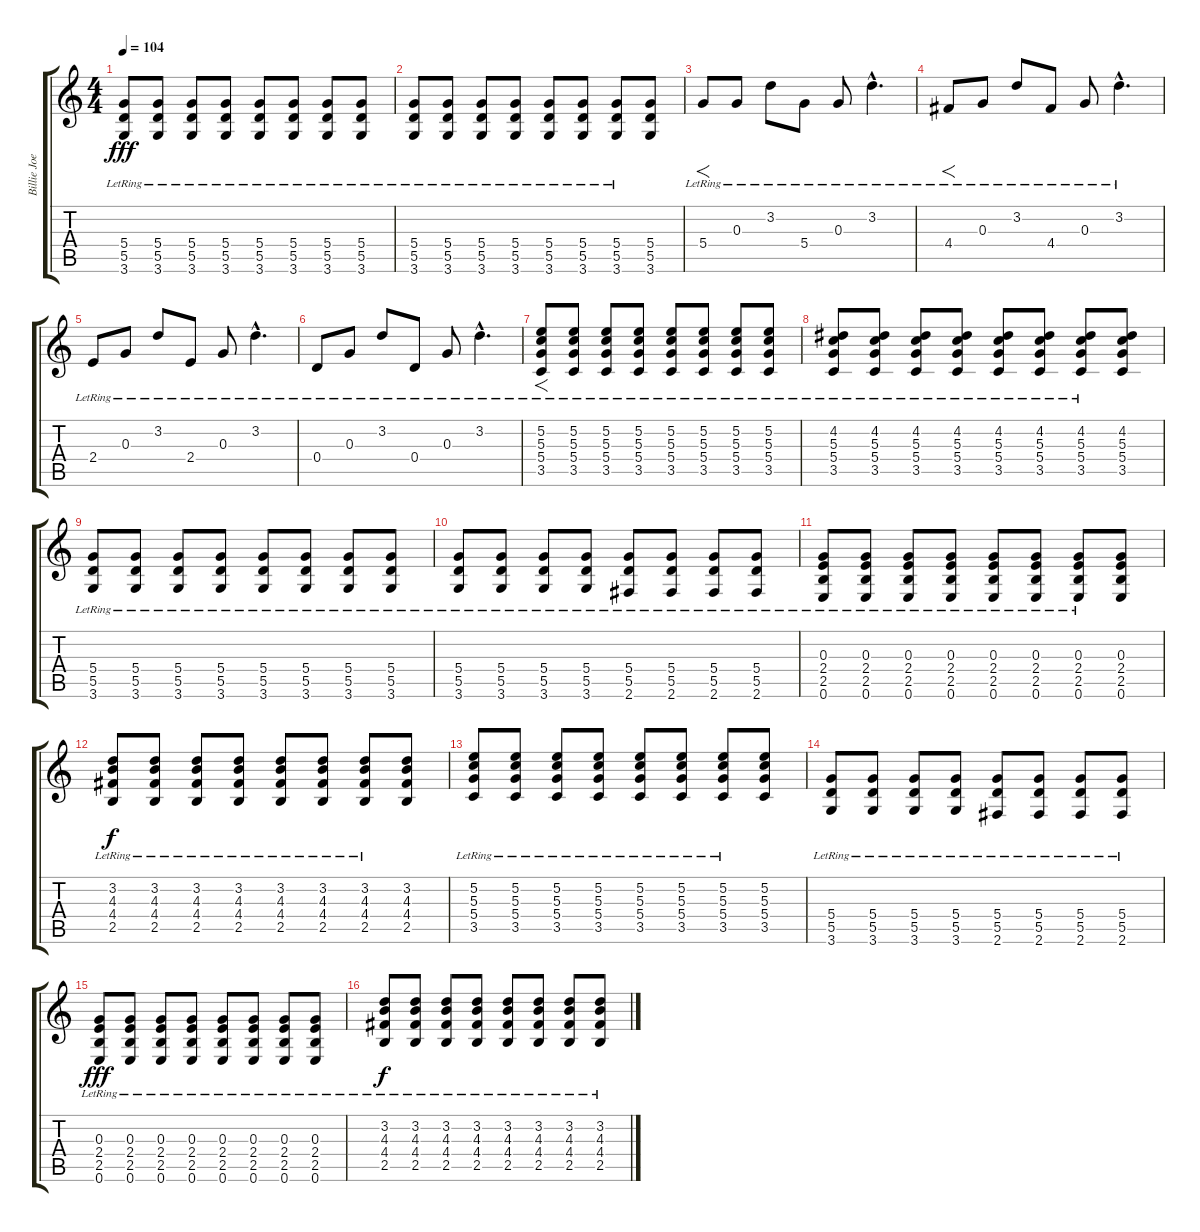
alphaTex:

\track ("Billie Joe Armstrong" "Billie Joe") {instrument acousticguitarsteel}
\staff {score tabs}
\tuning (E4 B3 G3 D3 A2 E2) {hide}
\ts (4 4)
\tempo 104
\clef g2
\ks c
(5.4{lr} 5.5{lr} 3.6{lr}).8{dy fff} (5.4{lr} 5.5{lr} 3.6{lr}).8 (5.4{lr} 5.5{lr} 3.6{lr}).8 (5.4{lr} 5.5{lr} 3.6{lr}).8 (5.4{lr} 5.5{lr} 3.6{lr}).8 (5.4{lr} 5.5{lr} 3.6{lr}).8 (5.4{lr} 5.5{lr} 3.6{lr}).8 (5.4{lr} 5.5{lr} 3.6{lr}).8 |
(5.4{lr} 5.5{lr} 3.6{lr}).8 (5.4{lr} 5.5{lr} 3.6{lr}).8 (5.4{lr} 5.5{lr} 3.6{lr}).8 (5.4{lr} 5.5{lr} 3.6{lr}).8 (5.4{lr} 5.5{lr} 3.6{lr}).8 (5.4{lr} 5.5{lr} 3.6{lr}).8 (5.4{lr} 5.5{lr} 3.6{lr}).8 (5.4 5.5 3.6).8 |
5.4{lr}.8{f instrument acousticguitarsteel} 0.3{lr}.8 3.2{lr}.8 5.4{lr}.8 0.3{lr}.8 3.2{hac lr}.4{d} |
4.4{lr}.8{f} 0.3{lr}.8 3.2{lr}.8 4.4{lr}.8 0.3{lr}.8 3.2{hac lr}.4{d} |
2.4{lr}.8 0.3{lr}.8 3.2{lr}.8 2.4{lr}.8 0.3{lr}.8 3.2{hac lr}.4{d} |
0.4{lr}.8 0.3{lr}.8 3.2{lr}.8 0.4{lr}.8 0.3{lr}.8 3.2{hac lr}.4{d} |
(5.2{lr} 5.3{lr} 5.4{lr} 3.5{lr}).8{f volume 16 balance 0 instrument distortionguitar} (5.2{lr} 5.3{lr} 5.4{lr} 3.5{lr}).8 (5.2{lr} 5.3{lr} 5.4{lr} 3.5{lr}).8 (5.2{lr} 5.3{lr} 5.4{lr} 3.5{lr}).8 (5.2{lr} 5.3{lr} 5.4{lr} 3.5{lr}).8 (5.2{lr} 5.3{lr} 5.4{lr} 3.5{lr}).8 (5.2{lr} 5.3{lr} 5.4{lr} 3.5{lr}).8 (5.2{lr} 5.3{lr} 5.4{lr} 3.5{lr}).8 |
(4.2{lr} 5.3{lr} 5.4{lr} 3.5{lr}).8 (4.2{lr} 5.3{lr} 5.4{lr} 3.5{lr}).8 (4.2{lr} 5.3{lr} 5.4{lr} 3.5{lr}).8 (4.2{lr} 5.3{lr} 5.4{lr} 3.5{lr}).8 (4.2{lr} 5.3{lr} 5.4{lr} 3.5{lr}).8 (4.2{lr} 5.3{lr} 5.4{lr} 3.5{lr}).8 (4.2{lr} 5.3{lr} 5.4{lr} 3.5{lr}).8 (4.2 5.3 5.4 3.5).8 |
(5.4{lr} 5.5{lr} 3.6{lr}).8 (5.4{lr} 5.5{lr} 3.6{lr}).8 (5.4{lr} 5.5{lr} 3.6{lr}).8 (5.4{lr} 5.5{lr} 3.6{lr}).8 (5.4{lr} 5.5{lr} 3.6{lr}).8 (5.4{lr} 5.5{lr} 3.6{lr}).8 (5.4{lr} 5.5{lr} 3.6{lr}).8 (5.4{lr} 5.5{lr} 3.6{lr}).8 |
(5.4{lr} 5.5{lr} 3.6{lr}).8 (5.4{lr} 5.5{lr} 3.6{lr}).8 (5.4{lr} 5.5{lr} 3.6{lr}).8 (5.4{lr} 5.5{lr} 3.6{lr}).8 (5.4{lr} 5.5{lr} 2.6{lr}).8 (5.4{lr} 5.5{lr} 2.6{lr}).8 (5.4{lr} 5.5{lr} 2.6{lr}).8 (5.4{lr} 5.5{lr} 2.6{lr}).8 |
(0.3{lr} 2.4{lr} 2.5{lr} 0.6{lr}).8 (0.3{lr} 2.4{lr} 2.5{lr} 0.6{lr}).8 (0.3{lr} 2.4{lr} 2.5{lr} 0.6{lr}).8 (0.3{lr} 2.4{lr} 2.5{lr} 0.6{lr}).8 (0.3{lr} 2.4{lr} 2.5{lr} 0.6{lr}).8 (0.3{lr} 2.4{lr} 2.5{lr} 0.6{lr}).8 (0.3{lr} 2.4{lr} 2.5{lr} 0.6{lr}).8 (0.3 2.4 2.5 0.6).8 |
(3.2{lr} 4.3{lr} 4.4{lr} 2.5{lr}).8{dy f} (3.2{lr} 4.3{lr} 4.4{lr} 2.5{lr}).8 (3.2{lr} 4.3{lr} 4.4{lr} 2.5{lr}).8 (3.2{lr} 4.3{lr} 4.4{lr} 2.5{lr}).8 (3.2{lr} 4.3{lr} 4.4{lr} 2.5{lr}).8 (3.2{lr} 4.3{lr} 4.4{lr} 2.5{lr}).8 (3.2{lr} 4.3{lr} 4.4{lr} 2.5{lr}).8 (3.2 4.3 4.4 2.5).8 |
(5.2{lr} 5.3{lr} 5.4{lr} 3.5{lr}).8 (5.2{lr} 5.3{lr} 5.4{lr} 3.5{lr}).8 (5.2{lr} 5.3{lr} 5.4{lr} 3.5{lr}).8 (5.2{lr} 5.3{lr} 5.4{lr} 3.5{lr}).8 (5.2{lr} 5.3{lr} 5.4{lr} 3.5{lr}).8 (5.2{lr} 5.3{lr} 5.4{lr} 3.5{lr}).8 (5.2{lr} 5.3{lr} 5.4{lr} 3.5{lr}).8 (5.2 5.3 5.4 3.5).8 |
(5.4{lr} 5.5{lr} 3.6{lr}).8 (5.4{lr} 5.5{lr} 3.6{lr}).8 (5.4{lr} 5.5{lr} 3.6{lr}).8 (5.4{lr} 5.5{lr} 3.6{lr}).8 (5.4{lr} 5.5{lr} 2.6{lr}).8 (5.4{lr} 5.5{lr} 2.6{lr}).8 (5.4{lr} 5.5{lr} 2.6{lr}).8 (5.4{lr} 5.5{lr} 2.6{lr}).8 |
(0.3{lr} 2.4{lr} 2.5{lr} 0.6{lr}).8{dy fff} (0.3{lr} 2.4{lr} 2.5{lr} 0.6{lr}).8 (0.3{lr} 2.4{lr} 2.5{lr} 0.6{lr}).8 (0.3{lr} 2.4{lr} 2.5{lr} 0.6{lr}).8 (0.3{lr} 2.4{lr} 2.5{lr} 0.6{lr}).8 (0.3{lr} 2.4{lr} 2.5{lr} 0.6{lr}).8 (0.3{lr} 2.4{lr} 2.5{lr} 0.6{lr}).8 (0.3{lr} 2.4{lr} 2.5{lr} 0.6{lr}).8 |
(3.2{lr} 4.3{lr} 4.4{lr} 2.5{lr}).8{dy f} (3.2{lr} 4.3{lr} 4.4{lr} 2.5{lr}).8 (3.2{lr} 4.3{lr} 4.4{lr} 2.5{lr}).8 (3.2{lr} 4.3{lr} 4.4{lr} 2.5{lr}).8 (3.2{lr} 4.3{lr} 4.4{lr} 2.5{lr}).8 (3.2{lr} 4.3{lr} 4.4{lr} 2.5{lr}).8 (3.2{lr} 4.3{lr} 4.4{lr} 2.5{lr}).8 (3.2{lr} 4.3{lr} 4.4{lr} 2.5{lr}).8
